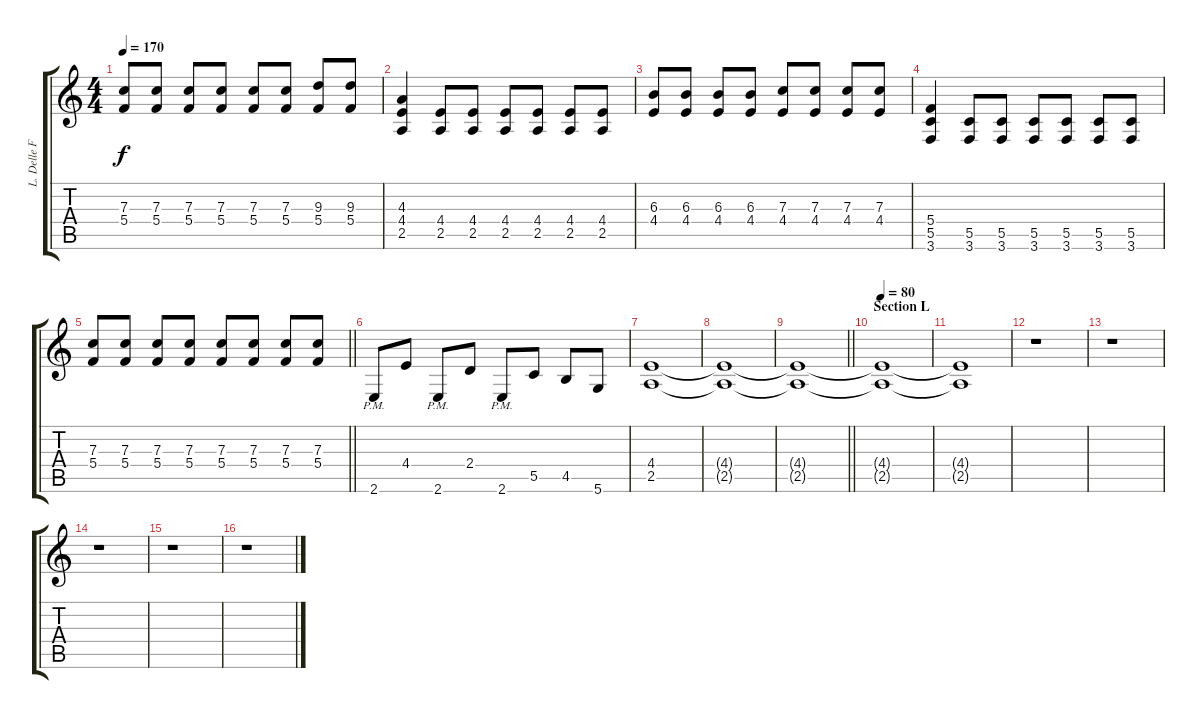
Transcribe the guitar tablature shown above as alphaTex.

\track ("L. Delle Fave (Dist. Guitar L)" "L. Delle F") {instrument overdrivenguitar}
\staff {score tabs}
\tuning (D4 A3 F3 C3 G2 D2) {hide}
\ts (4 4)
\tempo 170
\clef g2
\ks aminor
(7.3 5.4).8{dy f} (7.3 5.4).8 (7.3 5.4).8 (7.3 5.4).8 (7.3 5.4).8 (7.3 5.4).8 (9.3 5.4).8 (9.3 5.4).8 |
(4.3 4.4 2.5).4 (4.4 2.5).8 (4.4 2.5).8 (4.4 2.5).8 (4.4 2.5).8 (4.4 2.5).8 (4.4 2.5).8 |
(6.3 4.4).8 (6.3 4.4).8 (6.3 4.4).8 (6.3 4.4).8 (7.3 4.4).8 (7.3 4.4).8 (7.3 4.4).8 (7.3 4.4).8 |
(5.4 5.5 3.6).4 (5.5 3.6).8 (5.5 3.6).8 (5.5 3.6).8 (5.5 3.6).8 (5.5 3.6).8 (5.5 3.6).8 |
\barLineRight lightlight
(7.3 5.4).8 (7.3 5.4).8 (7.3 5.4).8 (7.3 5.4).8 (7.3 5.4).8 (7.3 5.4).8 (7.3 5.4).8 (7.3 5.4).8 |
2.6{pm}.8 4.4.8 2.6{pm}.8 2.4.8 2.6{pm}.8 5.5.8 4.5.8 5.6.8 |
(4.4 2.5).1{volume 0} |
(4.4{t} 2.5{t}).1 |
\barLineRight lightlight
(4.4{t} 2.5{t}).1 |
\section ("" "Section L")
\tempo 80
(4.4{t} 2.5{t}).1 |
(4.4{t} 2.5{t}).1 |
r.1 |
r.1 |
r.1 |
r.1 |
r.1
